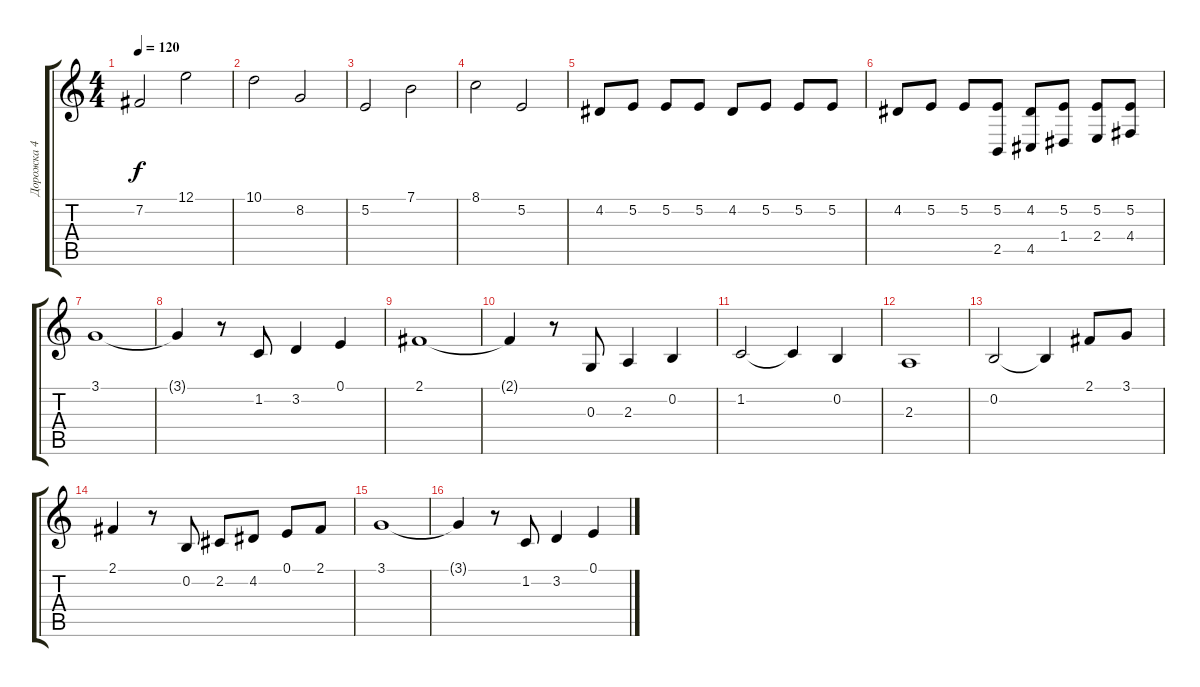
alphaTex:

\track ("Дорожка 4" "Дорожка 4") {instrument musicbox}
\staff {score tabs}
\tuning (E4 B3 G3 D3 A2 E2) {hide}
\ts (4 4)
\tempo 120
\clef g2
\ks c
7.2.2{dy f} 12.1.2 |
10.1.2 8.2.2 |
5.2.2 7.1.2 |
8.1.2 5.2.2 |
4.2.8 5.2.8 5.2.8 5.2.8 4.2.8 5.2.8 5.2.8 5.2.8 |
4.2.8 5.2.8 5.2.8 (5.2 2.5).8 (4.2 4.5).8 (5.2 1.4).8 (5.2 2.4).8 (5.2 4.4).8 |
3.1.1 |
3.1{t}.4 r.8 1.2.8 3.2.4 0.1.4 |
2.1.1 |
2.1{t}.4 r.8 0.3.8 2.3.4 0.2.4 |
1.2.2 1.2{t}.4 0.2.4 |
2.3.1 |
0.2.2 0.2{t}.4 2.1.8 3.1.8 |
2.1.4 r.8 0.2.8 2.2.8 4.2.8 0.1.8 2.1.8 |
3.1.1 |
3.1{t}.4 r.8 1.2.8 3.2.4 0.1.4
